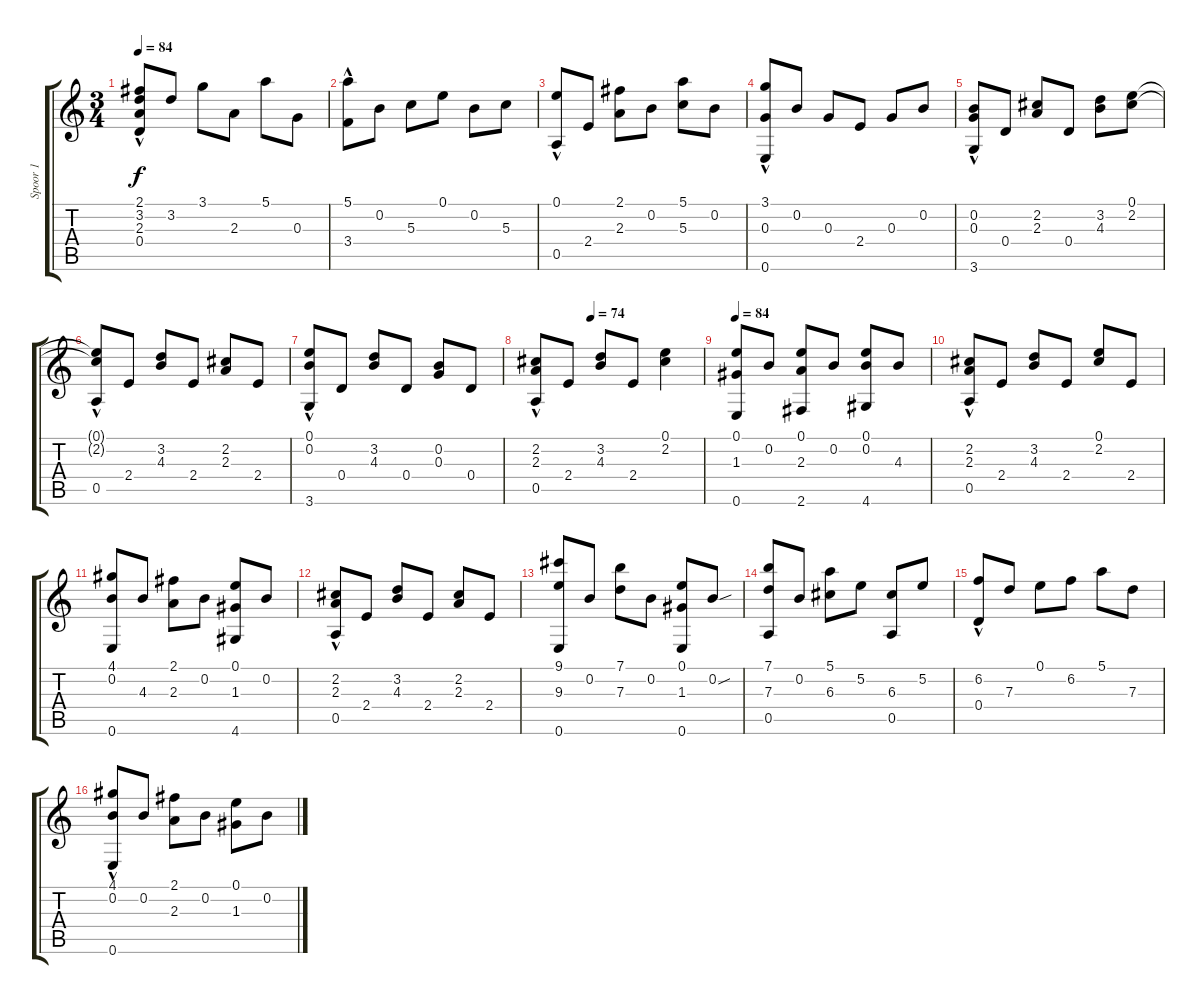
\track ("Spoor 1" "Spoor 1") {instrument acousticguitarsteel}
\staff {score tabs}
\tuning (E4 B3 G3 D3 A2 E2) {hide}
\ts (3 4)
\tempo 84
\clef g2
\ks c
(2.1 3.2 2.3 0.4{hac}).8{dy f} 3.2.8 3.1.8 2.3.8 5.1.8 0.3.8 |
(5.1 3.4{hac}).8 0.2.8 5.3.8 0.1.8 0.2.8 5.3.8 |
(0.1 0.5{hac}).8 2.4.8 (2.1 2.3).8 0.2.8 (5.1 5.3).8 0.2.8 |
(3.1 0.3 0.6{hac}).8 0.2.8 0.3.8 2.4.8 0.3.8 0.2.8 |
(0.2 0.3 3.6{hac}).8 0.4.8 (2.2 2.3).8 0.4.8 (3.2 4.3).8 (0.1 2.2).8 |
(0.1{t} 2.2{t} 0.5{hac}).8 2.4.8 (3.2 4.3).8 2.4.8 (2.2 2.3).8 2.4.8 |
(0.1 0.2 3.6{hac}).8 0.4.8 (3.2 4.3).8 0.4.8 (0.2 0.3).8 0.4.8 |
\tempo (74 0.3333333333333333)
(2.2 2.3 0.5{hac}).8 2.4.8 (3.2 4.3).8 2.4.8 (0.1 2.2).4 |
\tempo 84
(0.1 1.3 0.6).8 0.2.8 (0.1 2.3 2.6).8 0.2.8 (0.1 0.2 4.6).8 4.3.8 |
(2.2 2.3 0.5{hac}).8 2.4.8 (3.2 4.3).8 2.4.8 (0.1 2.2).8 2.4.8 |
(4.1 0.2 0.6).8 4.3.8 (2.1 2.3).8 0.2.8 (0.1 1.3 4.6).8 0.2.8 |
(2.2 2.3 0.5{hac}).8 2.4.8 (3.2 4.3).8 2.4.8 (2.2 2.3).8 2.4.8 |
(9.1 9.3 0.6).8 0.2.8 (7.1 7.3).8 0.2.8 (0.1 1.3 0.6).8 0.2{sou}.8 |
(7.1 7.3 0.5).8 0.2.8 (5.1 6.3).8 5.2.8 (6.3 0.5).8 5.2.8 |
(6.2 0.4{hac}).8 7.3.8 0.1.8 6.2.8 5.1.8 7.3.8 |
(4.1 0.2 0.6{hac}).8 0.2.8 (2.1 2.3).8 0.2.8 (0.1 1.3).8 0.2.8
